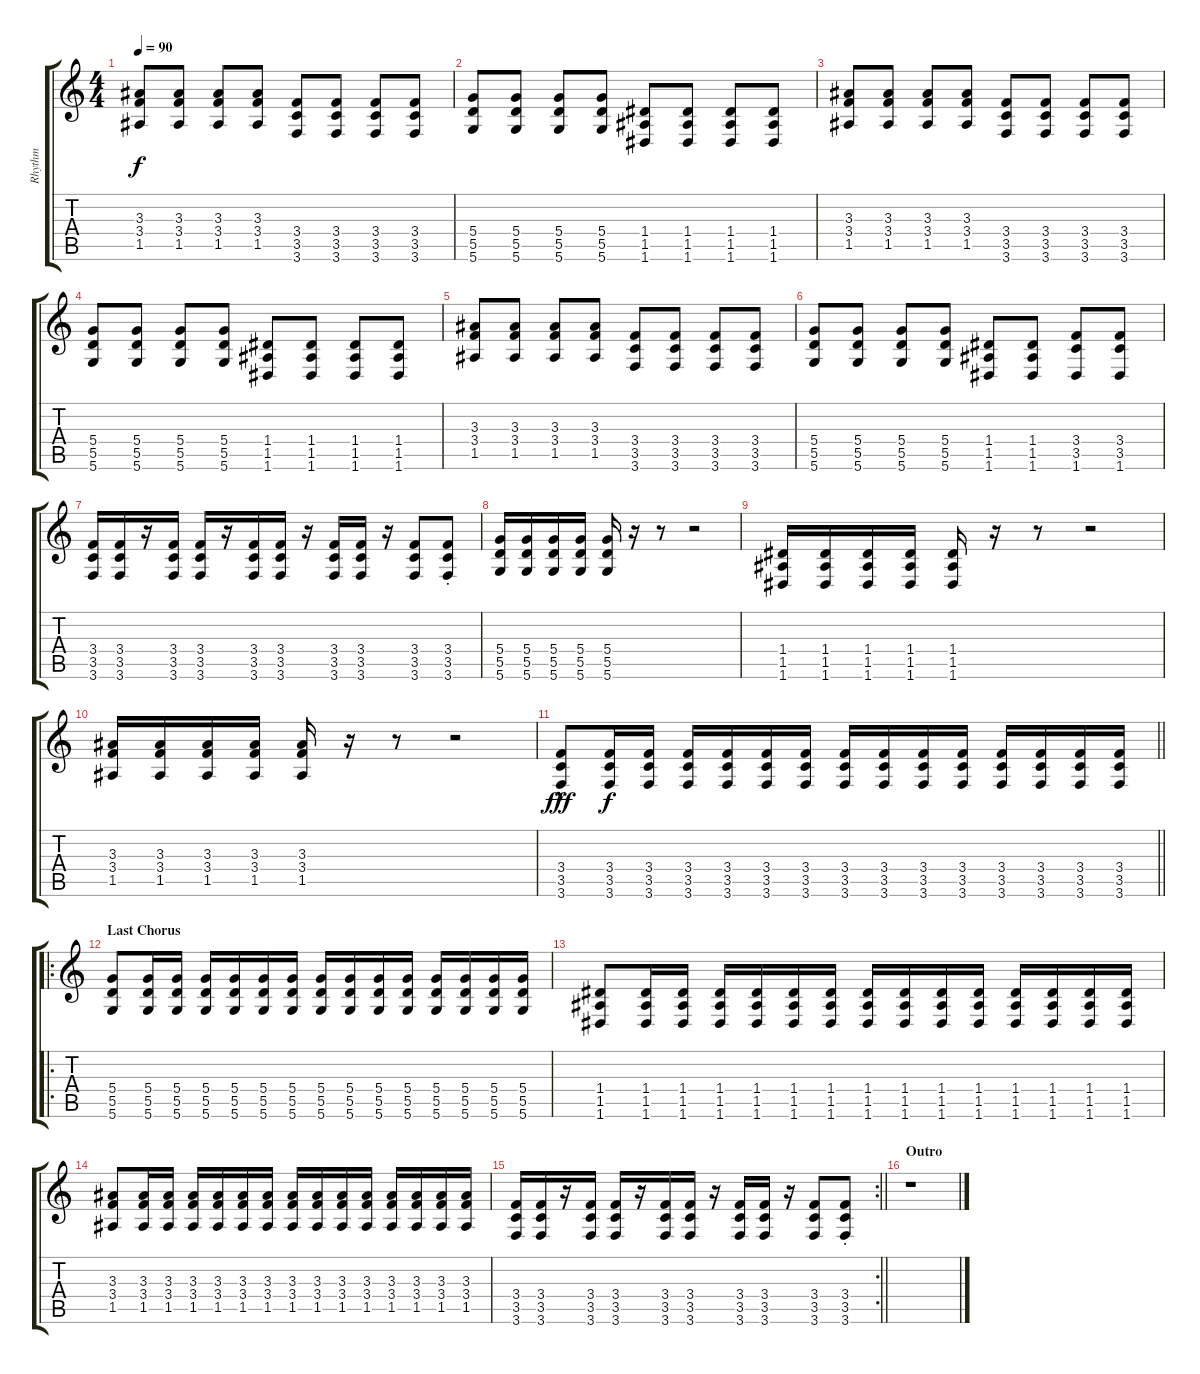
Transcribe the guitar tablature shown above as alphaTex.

\track ("Rhythm" "Rhythm") {instrument distortionguitar}
\staff {score tabs}
\tuning (E4 B3 G3 D3 A2 D2) {hide}
\ts (4 4)
\tempo 90
\clef g2
\ks c
(3.3 3.4 1.5).8{dy f} (3.3 3.4 1.5).8 (3.3 3.4 1.5).8 (3.3 3.4 1.5).8 (3.4 3.5 3.6).8 (3.4 3.5 3.6).8 (3.4 3.5 3.6).8 (3.4 3.5 3.6).8 |
(5.4 5.5 5.6).8 (5.4 5.5 5.6).8 (5.4 5.5 5.6).8 (5.4 5.5 5.6).8 (1.4 1.5 1.6).8 (1.4 1.5 1.6).8 (1.4 1.5 1.6).8 (1.4 1.5 1.6).8 |
(3.3 3.4 1.5).8 (3.3 3.4 1.5).8 (3.3 3.4 1.5).8 (3.3 3.4 1.5).8 (3.4 3.5 3.6).8 (3.4 3.5 3.6).8 (3.4 3.5 3.6).8 (3.4 3.5 3.6).8 |
(5.4 5.5 5.6).8 (5.4 5.5 5.6).8 (5.4 5.5 5.6).8 (5.4 5.5 5.6).8 (1.4 1.5 1.6).8 (1.4 1.5 1.6).8 (1.4 1.5 1.6).8 (1.4 1.5 1.6).8 |
(3.3 3.4 1.5).8 (3.3 3.4 1.5).8 (3.3 3.4 1.5).8 (3.3 3.4 1.5).8 (3.4 3.5 3.6).8 (3.4 3.5 3.6).8 (3.4 3.5 3.6).8 (3.4 3.5 3.6).8 |
(5.4 5.5 5.6).8 (5.4 5.5 5.6).8 (5.4 5.5 5.6).8 (5.4 5.5 5.6).8 (1.4 1.5 1.6).8 (1.4 1.5 1.6).8 (3.4 3.5 1.6).8 (3.4 3.5 1.6).8 |
(3.4 3.5 3.6).16 (3.4 3.5 3.6).16 r.16 (3.4 3.5 3.6).16 (3.4 3.5 3.6).16 r.16 (3.4 3.5 3.6).16 (3.4 3.5 3.6).16 r.16 (3.4 3.5 3.6).16 (3.4 3.5 3.6).16 r.16 (3.4 3.5 3.6).8 (3.4{st} 3.5{st} 3.6{st}).8 |
(5.4 5.5 5.6).16 (5.4 5.5 5.6).16 (5.4 5.5 5.6).16 (5.4 5.5 5.6).16 (5.4 5.5 5.6).16 r.16 r.8 r.2 |
(1.4 1.5 1.6).16 (1.4 1.5 1.6).16 (1.4 1.5 1.6).16 (1.4 1.5 1.6).16 (1.4 1.5 1.6).16 r.16 r.8 r.2 |
(3.3 3.4 1.5).16 (3.3 3.4 1.5).16 (3.3 3.4 1.5).16 (3.3 3.4 1.5).16 (3.3 3.4 1.5).16 r.16 r.8 r.2 |
\barLineRight lightlight
(3.4{hac} 3.5{hac} 3.6{hac}).8{dy fff} (3.4 3.5 3.6).16{dy f} (3.4 3.5 3.6).16 (3.4 3.5 3.6).16 (3.4 3.5 3.6).16 (3.4 3.5 3.6).16 (3.4 3.5 3.6).16 (3.4 3.5 3.6).16 (3.4 3.5 3.6).16 (3.4 3.5 3.6).16 (3.4 3.5 3.6).16 (3.4 3.5 3.6).16 (3.4 3.5 3.6).16 (3.4 3.5 3.6).16 (3.4 3.5 3.6).16 |
\ro
\section ("" "Last Chorus")
(5.4 5.5 5.6).8 (5.4 5.5 5.6).16 (5.4 5.5 5.6).16 (5.4 5.5 5.6).16 (5.4 5.5 5.6).16 (5.4 5.5 5.6).16 (5.4 5.5 5.6).16 (5.4 5.5 5.6).16 (5.4 5.5 5.6).16 (5.4 5.5 5.6).16 (5.4 5.5 5.6).16 (5.4 5.5 5.6).16 (5.4 5.5 5.6).16 (5.4 5.5 5.6).16 (5.4 5.5 5.6).16 |
(1.4 1.5 1.6).8 (1.4 1.5 1.6).16 (1.4 1.5 1.6).16 (1.4 1.5 1.6).16 (1.4 1.5 1.6).16 (1.4 1.5 1.6).16 (1.4 1.5 1.6).16 (1.4 1.5 1.6).16 (1.4 1.5 1.6).16 (1.4 1.5 1.6).16 (1.4 1.5 1.6).16 (1.4 1.5 1.6).16 (1.4 1.5 1.6).16 (1.4 1.5 1.6).16 (1.4 1.5 1.6).16 |
(3.3 3.4 1.5).8 (3.3 3.4 1.5).16 (3.3 3.4 1.5).16 (3.3 3.4 1.5).16 (3.3 3.4 1.5).16 (3.3 3.4 1.5).16 (3.3 3.4 1.5).16 (3.3 3.4 1.5).16 (3.3 3.4 1.5).16 (3.3 3.4 1.5).16 (3.3 3.4 1.5).16 (3.3 3.4 1.5).16 (3.3 3.4 1.5).16 (3.3 3.4 1.5).16 (3.3 3.4 1.5).16 |
\rc 2
\barLineRight lightlight
(3.4 3.5 3.6).16 (3.4 3.5 3.6).16 r.16 (3.4 3.5 3.6).16 (3.4 3.5 3.6).16 r.16 (3.4 3.5 3.6).16 (3.4 3.5 3.6).16 r.16 (3.4 3.5 3.6).16 (3.4 3.5 3.6).16 r.16 (3.4 3.5 3.6).8 (3.4{st} 3.5{st} 3.6{st}).8 |
\section ("" "Outro")
r.1
